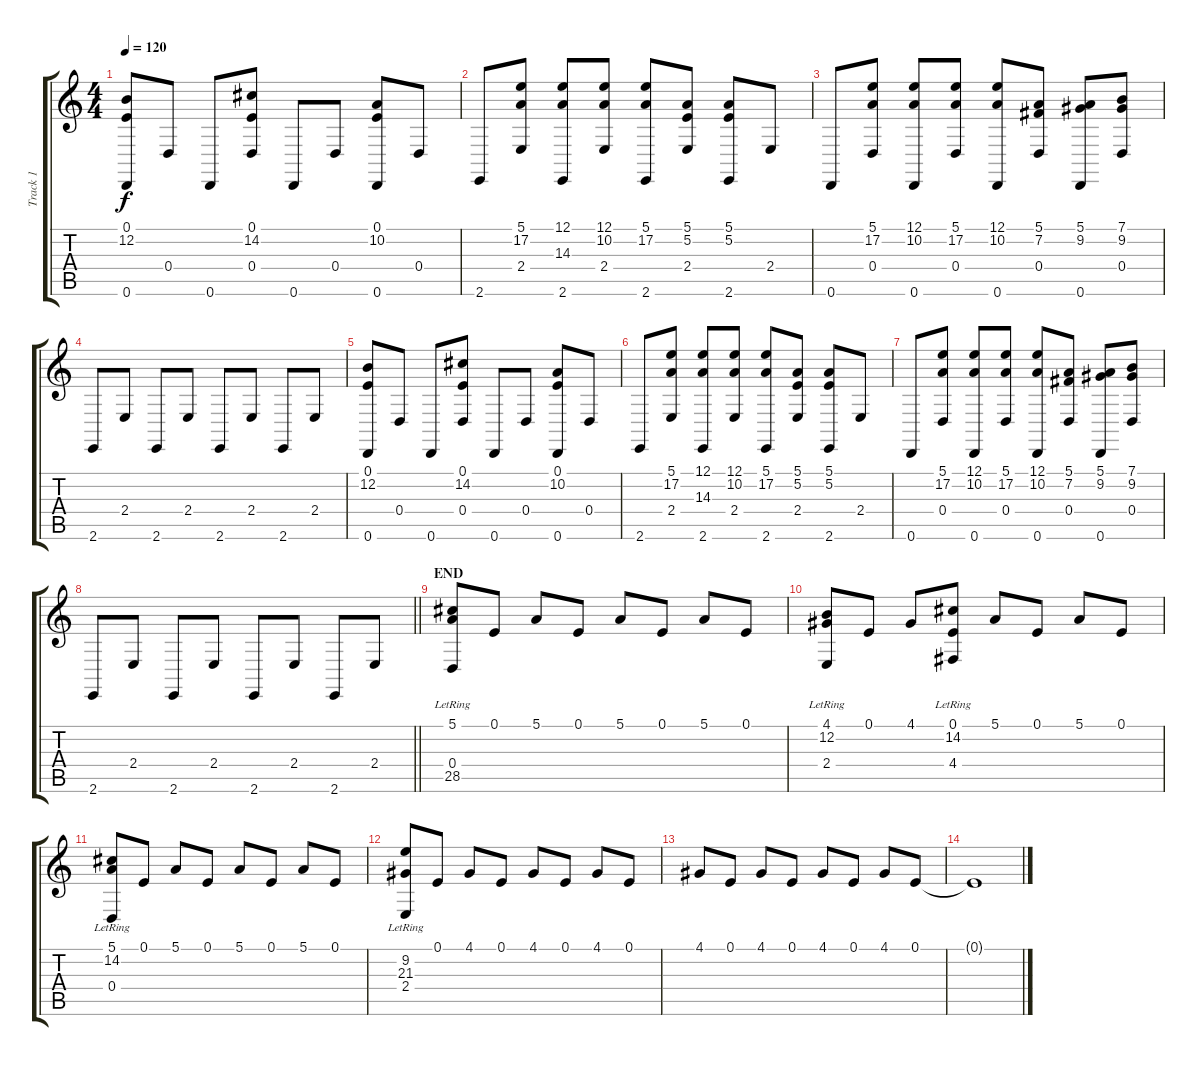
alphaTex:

\track ("Track 1" "Track 1") {instrument brightacousticpiano}
\staff {score tabs}
\tuning (E4 B3 G3 D3 A2 D2) {hide}
\ts (4 4)
\tempo 120
\clef g2
\ks c
(0.1 12.2 0.6).8{dy f} 0.4.8 0.6.8 (0.1 14.2 0.4).8 0.6.8 0.4.8 (0.1 10.2 0.6).8 0.4.8 |
2.6.8 (5.1 17.2 2.4).8 (12.1 14.3 2.6).8 (12.1 10.2 2.4).8 (5.1 17.2 2.6).8 (5.1 5.2 2.4).8 (5.1 5.2 2.6).8 2.4.8 |
0.6.8 (5.1 17.2 0.4).8 (12.1 10.2 0.6).8 (5.1 17.2 0.4).8 (12.1 10.2 0.6).8 (5.1 7.2 0.4).8 (5.1 9.2 0.6).8 (7.1 9.2 0.4).8 |
2.6.8 2.4.8 2.6.8 2.4.8 2.6.8 2.4.8 2.6.8 2.4.8 |
(0.1 12.2 0.6).8 0.4.8 0.6.8 (0.1 14.2 0.4).8 0.6.8 0.4.8 (0.1 10.2 0.6).8 0.4.8 |
2.6.8 (5.1 17.2 2.4).8 (12.1 14.3 2.6).8 (12.1 10.2 2.4).8 (5.1 17.2 2.6).8 (5.1 5.2 2.4).8 (5.1 5.2 2.6).8 2.4.8 |
0.6.8 (5.1 17.2 0.4).8 (12.1 10.2 0.6).8 (5.1 17.2 0.4).8 (12.1 10.2 0.6).8 (5.1 7.2 0.4).8 (5.1 9.2 0.6).8 (7.1 9.2 0.4).8 |
\barLineRight lightlight
2.6.8 2.4.8 2.6.8 2.4.8 2.6.8 2.4.8 2.6.8 2.4.8 |
\section ("" "END")
(5.1 0.4{lr} 28.5{lr}).8 0.1.8 5.1.8 0.1.8 5.1.8 0.1.8 5.1.8 0.1.8 |
(4.1 12.2{lr} 2.4{lr}).8 0.1.8 4.1.8 (0.1 14.2{lr} 4.4{lr}).8 5.1.8 0.1.8 5.1.8 0.1.8 |
(5.1 14.2{lr} 0.4{lr}).8 0.1.8 5.1.8 0.1.8 5.1.8 0.1.8 5.1.8 0.1.8 |
(9.2 21.3{lr} 2.4{lr}).8 0.1.8 4.1.8 0.1.8 4.1.8 0.1.8 4.1.8 0.1.8 |
4.1.8 0.1.8 4.1.8 0.1.8 4.1.8 0.1.8 4.1.8 0.1.8 |
0.1{t}.1
